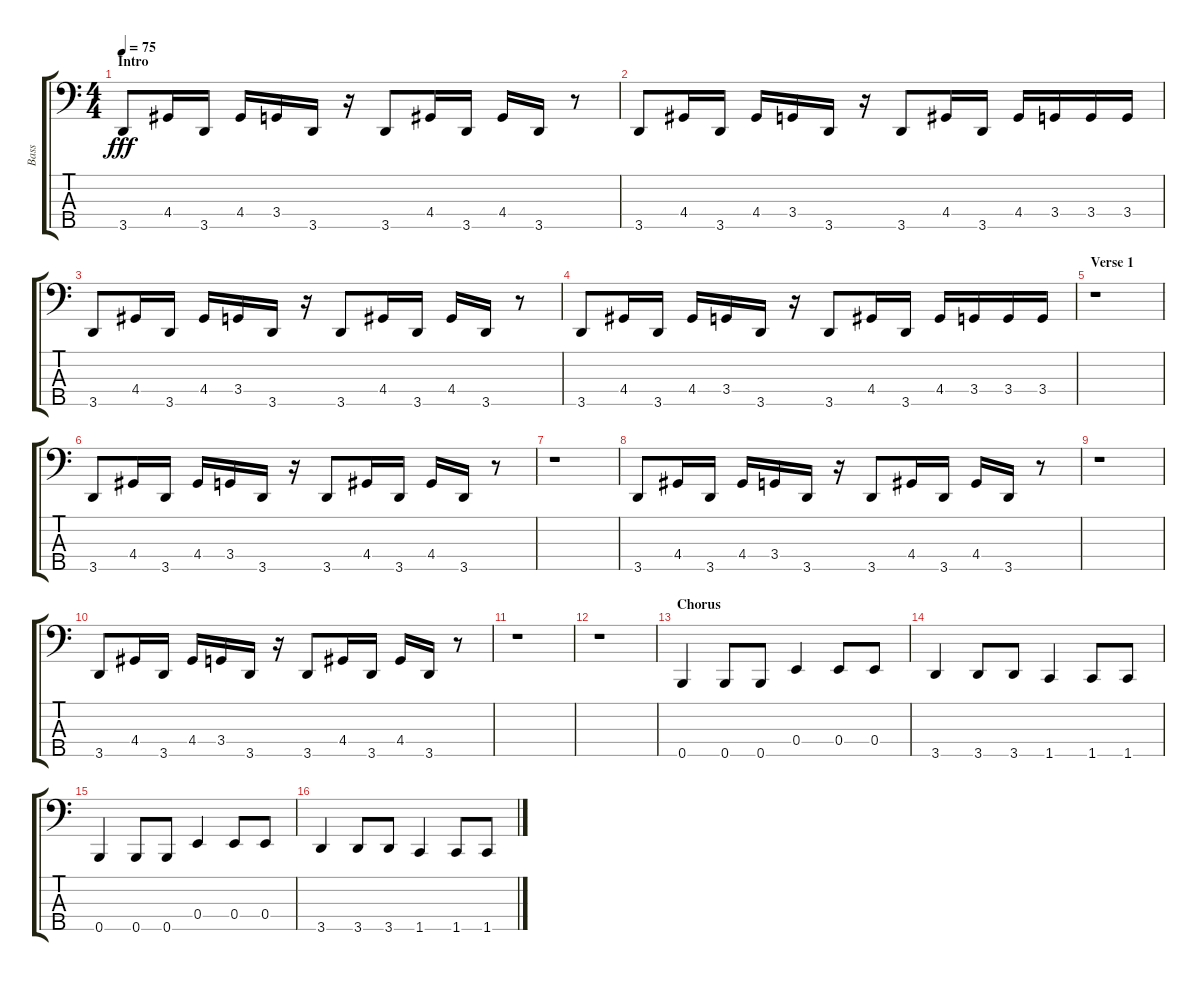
\track ("Bass" "Bass") {instrument electricbassfinger}
\staff {score tabs}
\tuning (G2 D2 A1 E1 B0) {hide}
\ts (4 4)
\section ("" "Intro")
\tempo 75
\clef f4
\ks c
3.5.8{dy fff instrument electricbassfinger} 4.4.16 3.5.16 4.4.16 3.4.16 3.5.16 r.16 3.5.8 4.4.16 3.5.16 4.4.16 3.5.16 r.8 |
3.5.8 4.4.16 3.5.16 4.4.16 3.4.16 3.5.16 r.16 3.5.8 4.4.16 3.5.16 4.4.16 3.4.16 3.4.16 3.4.16 |
3.5.8 4.4.16 3.5.16 4.4.16 3.4.16 3.5.16 r.16 3.5.8 4.4.16 3.5.16 4.4.16 3.5.16 r.8 |
3.5.8 4.4.16 3.5.16 4.4.16 3.4.16 3.5.16 r.16 3.5.8 4.4.16 3.5.16 4.4.16 3.4.16 3.4.16 3.4.16 |
\section ("" "Verse 1")
r.1 |
3.5.8 4.4.16 3.5.16 4.4.16 3.4.16 3.5.16 r.16 3.5.8 4.4.16 3.5.16 4.4.16 3.5.16 r.8 |
r.1 |
3.5.8 4.4.16 3.5.16 4.4.16 3.4.16 3.5.16 r.16 3.5.8 4.4.16 3.5.16 4.4.16 3.5.16 r.8 |
r.1 |
3.5.8 4.4.16 3.5.16 4.4.16 3.4.16 3.5.16 r.16 3.5.8 4.4.16 3.5.16 4.4.16 3.5.16 r.8 |
r.1 |
r.1 |
\section ("" "Chorus")
0.5.4 0.5.8 0.5.8 0.4.4 0.4.8 0.4.8 |
3.5.4 3.5.8 3.5.8 1.5.4 1.5.8 1.5.8 |
0.5.4 0.5.8 0.5.8 0.4.4 0.4.8 0.4.8 |
3.5.4 3.5.8 3.5.8 1.5.4 1.5.8 1.5.8
